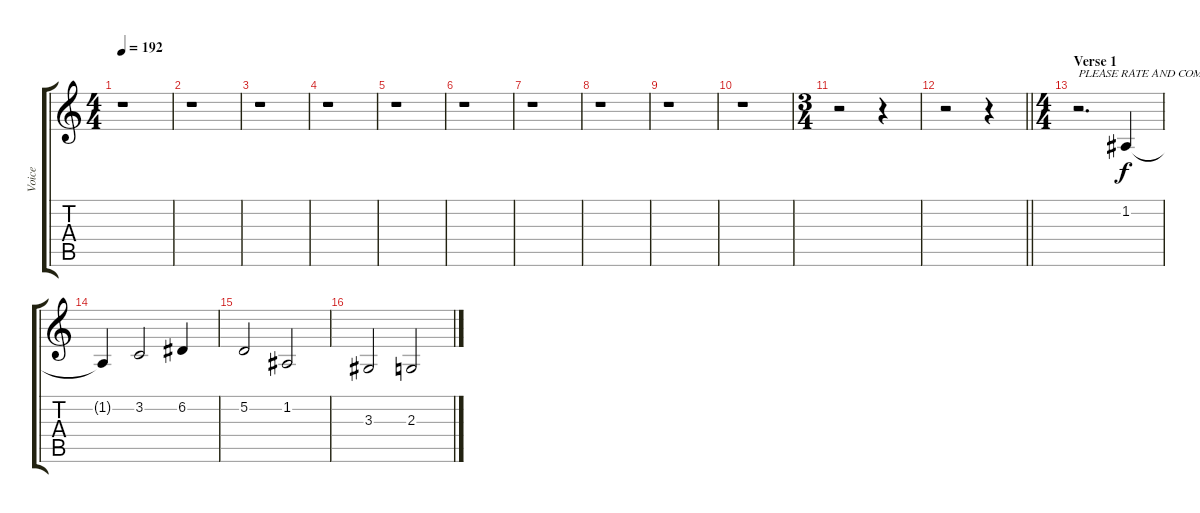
\track ("Voice" "Voice") {instrument oboe}
\staff {score tabs}
\tuning (D4 A3 F3 C3 G2 C2) {hide}
\ts (4 4)
\tempo 192
\clef g2
\ks c
r.1{dy f} |
r.1 |
r.1 |
r.1 |
r.1 |
r.1 |
r.1 |
r.1 |
r.1 |
r.1 |
\ts (3 4)
r.2 r.4 |
\barLineRight lightlight
r.2 r.4 |
\ts (4 4)
\section ("" "Verse 1")
r.2{d txt "PLEASE RATE AND COMMENT!"} 1.2.4 |
1.2{t}.4 3.2.2 6.2.4 |
5.2.2 1.2.2 |
3.3.2 2.3.2
